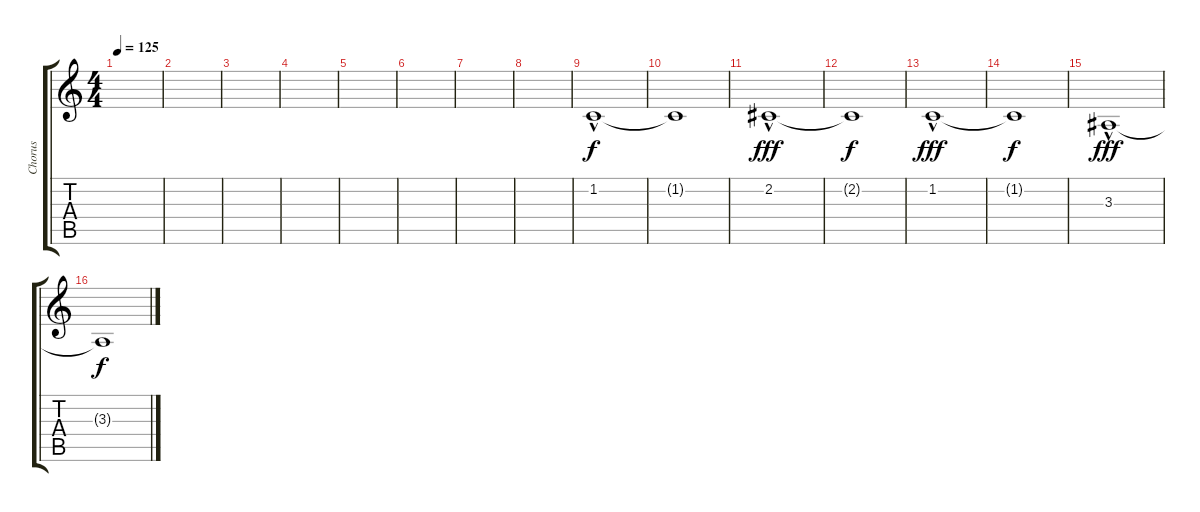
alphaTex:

\track ("Chorus" "Chorus") {instrument pad4choir}
\staff {score tabs}
\tuning (E4 B3 G3 D3 A2 E2) {hide}
\ts (4 4)
\tempo 125
\clef g2
\ks c
|
|
|
|
|
|
|
|
1.2{hac}.1 |
1.2{t}.1{dy f} |
2.2{hac}.1{dy fff} |
2.2{t}.1{dy f} |
1.2{hac}.1{dy fff} |
1.2{t}.1{dy f} |
3.3{hac}.1{dy fff} |
3.3{t}.1{dy f}
